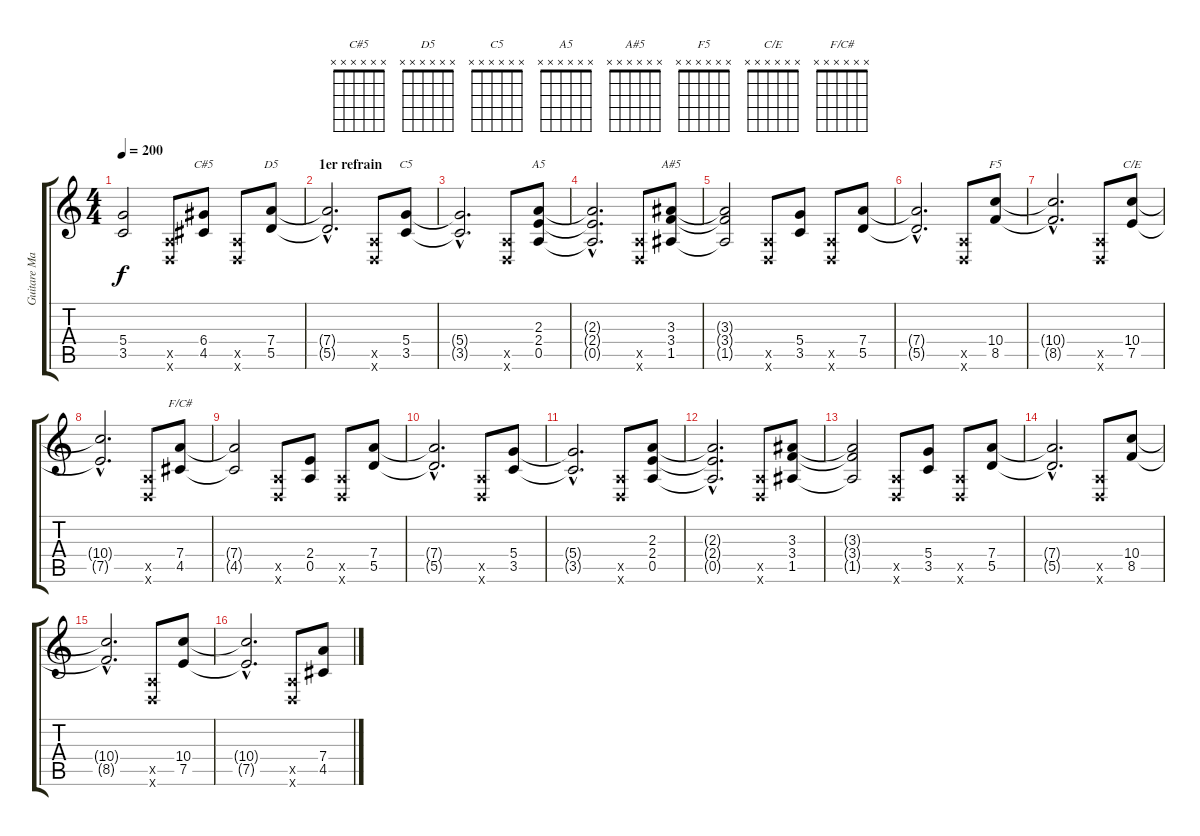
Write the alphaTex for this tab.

\track ("Guitare Mathieu" "Guitare Ma") {instrument distortionguitar}
\staff {score tabs}
\tuning (E4 B3 G3 D3 A2 D2) {hide}
\chord ("C#5" x x x x x x)
\chord ("D5" x x x x x x)
\chord ("C5" x x x x x x)
\chord ("A5" x x x x x x)
\chord ("A#5" x x x x x x)
\chord ("F5" x x x x x x)
\chord ("C/E" x x x x x x)
\chord ("F/C#" x x x x x x)
\ts (4 4)
\tempo 200
\clef g2
\ks c
(5.4{t} 3.5{t}).2{dy f} (0.5{x} 0.6{x}).8 (6.4 4.5).8{ch "C#5"} (0.5{x} 0.6{x}).8 (7.4 5.5).8{ch "D5"} |
\section ("" "1er refrain")
(7.4{hac t} 5.5{hac t}).2{d} (0.5{x} 0.6{x}).8 (5.4 3.5).8{ch "C5"} |
(5.4{hac t} 3.5{hac t}).2{d} (0.5{x} 0.6{x}).8 (2.3 2.4 0.5).8{ch "A5"} |
(2.3{hac t} 2.4{hac t} 0.5{hac t}).2{d} (0.5{x} 0.6{x}).8 (3.3 3.4 1.5).8{ch "A#5"} |
(3.3{t} 3.4{t} 1.5{t}).2 (0.5{x} 0.6{x}).8 (5.4 3.5).8 (0.5{x} 0.6{x}).8 (7.4 5.5).8 |
(7.4{hac t} 5.5{hac t}).2{d} (0.5{x} 0.6{x}).8 (10.4 8.5).8{ch "F5"} |
(10.4{hac t} 8.5{hac t}).2{d} (0.5{x} 0.6{x}).8 (10.4 7.5).8{ch "C/E"} |
(10.4{hac t} 7.5{hac t}).2{d} (0.5{x} 0.6{x}).8 (7.4 4.5).8{ch "F/C#"} |
(7.4{t} 4.5{t}).2 (0.5{x} 0.6{x}).8 (2.4 0.5).8 (0.5{x} 0.6{x}).8 (7.4 5.5).8 |
(7.4{hac t} 5.5{hac t}).2{d} (0.5{x} 0.6{x}).8 (5.4 3.5).8 |
(5.4{hac t} 3.5{hac t}).2{d} (0.5{x} 0.6{x}).8 (2.3 2.4 0.5).8 |
(2.3{hac t} 2.4{hac t} 0.5{hac t}).2{d} (0.5{x} 0.6{x}).8 (3.3 3.4 1.5).8 |
(3.3{t} 3.4{t} 1.5{t}).2 (0.5{x} 0.6{x}).8 (5.4 3.5).8 (0.5{x} 0.6{x}).8 (7.4 5.5).8 |
(7.4{hac t} 5.5{hac t}).2{d} (0.5{x} 0.6{x}).8 (10.4 8.5).8 |
(10.4{hac t} 8.5{hac t}).2{d} (0.5{x} 0.6{x}).8 (10.4 7.5).8 |
(10.4{hac t} 7.5{hac t}).2{d} (0.5{x} 0.6{x}).8 (7.4 4.5).8
